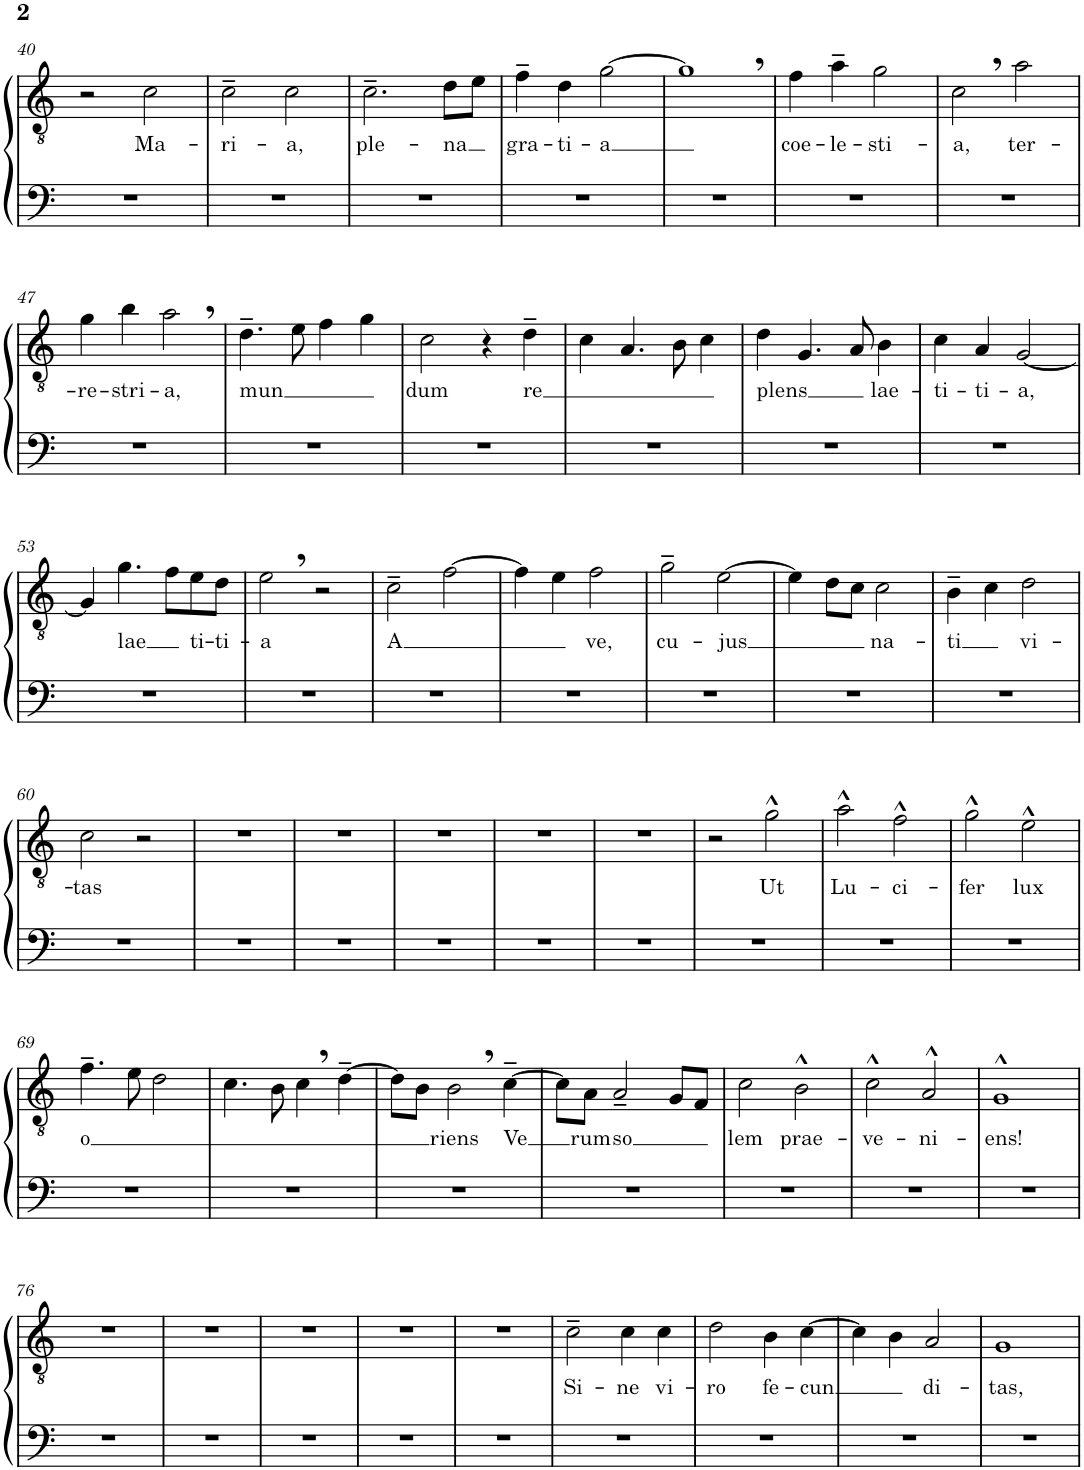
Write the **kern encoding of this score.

**kern	**kern	**text
*part1	*part1	*part1
*staff2	*staff1	*staff1
*I"Piano	*	*
*I'Pno.	*	*
!!LO:PB:g=z
*clefF4	*clefGv2	*
*k[]	*k[]	*
*M2/2	*M2/2	*
*met(c|)	*met(c|)	*
=40	=40	=40
1r	2r	.
!	!	!LO:LY:b
.	2c\	Ma-
=41	=41	=41
!	!	!LO:LY:b
1r	2c~\	-ri-
!	!	!LO:LY:b
.	2c\	-a,
=42	=42	=42
!	!	!LO:LY:b
1r	2.c~\	ple-
!	!	!LO:LY:b
.	8d\L	-na
.	8e\J	.
=43	=43	=43
!	!	!LO:LY:b
1r	4f~\	gra-
!	!	!LO:LY:b
.	4d\	-ti-
!	!	!LO:LY:b
.	[2g\	-a
=44	=44	=44
1r	1g,]	.
=45	=45	=45
!	!	!LO:LY:b
1r	4f\	coe-
!	!	!LO:LY:b
.	4a~\	-le-
!	!	!LO:LY:b
.	2g\	-sti-
=46	=46	=46
!	!	!LO:LY:b
1r	2c,\	-a,
!	!	!LO:LY:b
.	2a\	ter-
!!LO:LB:g=z
=47	=47	=47
!	!	!LO:LY:b
1r	4g\	-re-
!	!	!LO:LY:b
.	4b\	-stri-
!	!	!LO:LY:b
.	2a,\	-a,
=48	=48	=48
!	!	!LO:LY:b
1r	4.d~\	mun
.	8e\	.
.	4f\	.
.	4g\	.
=49	=49	=49
!	!	!LO:LY:b
1r	2c\	dum
.	4r	.
!	!	!LO:LY:b
.	4d~\	re
=50	=50	=50
1r	4c\	.
.	4.A/	.
.	8B\	.
.	4c\	.
=51	=51	=51
!	!	!LO:LY:b
1r	4d\	plens
.	4.G/	.
.	8A/	.
!	!	!LO:LY:b
.	4B\	lae-
=52	=52	=52
!	!	!LO:LY:b
1r	4c\	-ti-
!	!	!LO:LY:b
.	4A/	-ti-
!	!	!LO:LY:b
.	[2G/	-a,
!!LO:LB:g=z
=53	=53	=53
1r	4G/]	.
!	!	!LO:LY:b
.	4.g\	lae
.	8f\L	.
!	!	!LO:LY:b
.	8e\	ti-
!	!	!LO:LY:b
.	8d\J	-ti-
=54	=54	=54
!	!	!LO:LY:b
1r	2e,\	-a
.	2r	.
=55	=55	=55
!	!	!LO:LY:b
1r	2c~\	A
.	[2f\	.
=56	=56	=56
1r	4f\]	.
.	4e\	.
!	!	!LO:LY:b
.	2f\	ve,
=57	=57	=57
!	!	!LO:LY:b
1r	2g~\	cu-
!	!	!LO:LY:b
.	[2e\	-jus
=58	=58	=58
1r	4e\]	.
.	8d\L	.
.	8c\J	.
!	!	!LO:LY:b
.	2c\	na-
=59	=59	=59
!	!	!LO:LY:b
1r	4B~\	-ti
.	4c\	.
!	!	!LO:LY:b
.	2d\	vi-
!!LO:LB:g=z
=60	=60	=60
!	!	!LO:LY:b
1r	2c\	-tas
.	2r	.
=61	=61	=61
1r	1r	.
=62	=62	=62
1r	1r	.
=63	=63	=63
1r	1r	.
=64	=64	=64
1r	1r	.
=65	=65	=65
1r	1r	.
=66	=66	=66
1r	2r	.
!	!	!LO:LY:b
.	2g^^\	Ut
=67	=67	=67
!	!	!LO:LY:b
1r	2a^^\	Lu-
!	!	!LO:LY:b
.	2f^^\	-ci-
=68	=68	=68
!	!	!LO:LY:b
1r	2g^^\	-fer
!	!	!LO:LY:b
.	2e^^\	lux
!!LO:LB:g=z
=69	=69	=69
!	!	!LO:LY:b
1r	4.f~\	o
.	8e\	.
.	2d\	.
=70	=70	=70
1r	4.c\	.
.	8B\	.
.	4c,\	.
.	[4d~\	.
=71	=71	=71
1r	8d\L]	.
.	8B\J	.
!	!	!LO:LY:b
.	2B,\	riens
!	!	!LO:LY:b
.	[4c~\	Ve
=72	=72	=72
1r	8c\L]	.
!	!	!LO:LY:b
.	8A\J	rum
!	!	!LO:LY:b
.	2A~/	so
.	8G/L	.
.	8F/J	.
=73	=73	=73
!	!	!LO:LY:b
1r	2c\	lem
!	!	!LO:LY:b
.	2B^^\	prae-
=74	=74	=74
!	!	!LO:LY:b
1r	2c^^\	-ve-
!	!	!LO:LY:b
.	2A^^/	-ni-
=75	=75	=75
!	!	!LO:LY:b
1r	1G^^	-ens!
!!LO:LB:g=z
=76	=76	=76
1r	1r	.
=77	=77	=77
1r	1r	.
=78	=78	=78
1r	1r	.
=79	=79	=79
1r	1r	.
=80	=80	=80
1r	1r	.
=81	=81	=81
!	!	!LO:LY:b
1r	2c~\	Si-
!	!	!LO:LY:b
.	4c\	-ne
!	!	!LO:LY:b
.	4c\	vi-
=82	=82	=82
!	!	!LO:LY:b
1r	2d\	-ro
!	!	!LO:LY:b
.	4B\	fe-
!	!	!LO:LY:b
.	[4c\	-cun
=83	=83	=83
1r	4c\]	.
.	4B\	.
!	!	!LO:LY:b
.	2A/	di-
=84	=84	=84
!	!	!LO:LY:b
1r	1G	-tas,
=	=	=
*-	*-	*-
